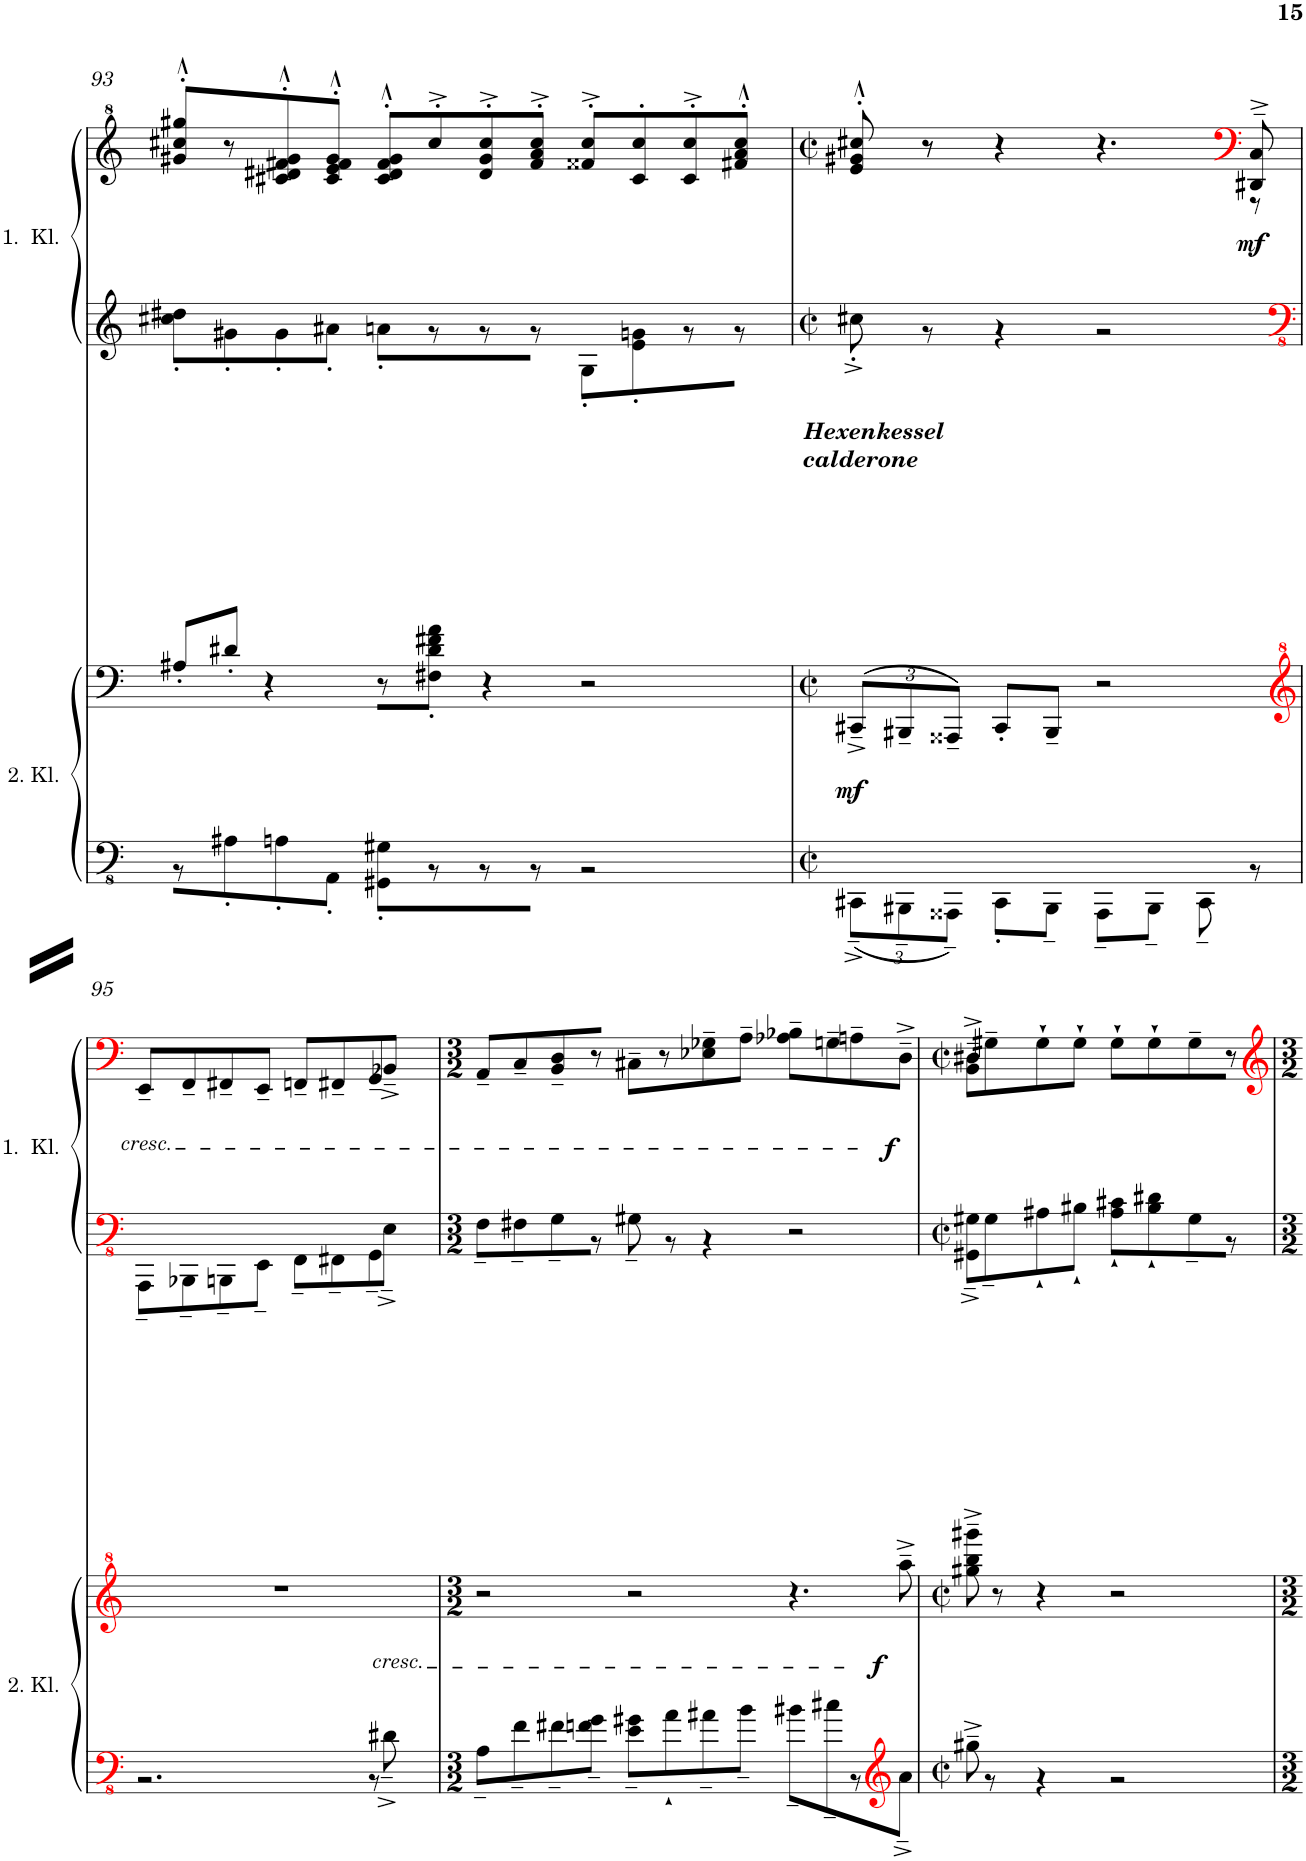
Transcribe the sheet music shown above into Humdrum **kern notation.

**kern	**kern	**dynam	**kern	**kern	**dynam
*part2	*part2	*part2	*part1	*part1	*part1
*staff4	*staff3	*staff3/4	*staff2	*staff1	*staff1/2
*I"2. Kl.	*	*	*I"1. Kl.	*	*
*I'2. Kl.	*	*	*I'1.  Kl.	*	*
!!LO:PB:g=z
*clefFv4	*clefF4	*	*clefG2	*clefG^2	*
*k[]	*k[]	*	*k[]	*k[]	*
*M3/2	*M3/2	*	*M3/2	*M3/2	*
=93	=93	=93	=93	=93	=93
*^	*	*	*^	*^	*
2ryy	8r	8A#X'</L	.	2ryy	8cc#X\' 8dd#X\'L	8gg#X/'>^^ 8ccc#X/'>^^ 8ggg#X/'>^^L	8ryy	.
.	8AA#X'\	8d#X'</J	.	.	8g#X'\	8r	1ryy	.
.	8AAn'\	4r	.	.	8g#'\	8cc#X/'>^^ 8dd#X/'>^^ 8ff#X/'>^^ 8gg#/'>^^	.	.
.	8AAA'\J	.	.	.	8a#X'\J	8cc#/'>^^ 8ee/'>^^ 8ff#/'>^^ 8gg#/'>^^J	.	.
2ryy	8GGG#X\' 8GG#X\'L	8r	.	2ryy	8an'\L	8cc#/'>^^ 8dd#/'>^^ 8ff#/'>^^ 8gg#/'>^^L	.	.
.	8r	8F#X\'< 8d#\'< 8f#X\'< 8a\'<J	.	.	8r	8ccc#'>^>/	.	.
.	8r	4r	.	.	8r	8dd#/'>^> 8gg#/'>^> 8ccc#/'>^>	.	.
.	8r	.	.	.	8r	8ff#/'>^> 8aa/'>^> 8ccc#/'>^>J	.	.
2ryy	2r	2r	.	2ryy	8G'\L	8ff##X/'>^> 8ccc#/'>^>L	.	.
.	.	.	.	.	8e\' 8gn\'	8cc#/'> 8ccc#/'>	8ryy	.
.	.	.	.	.	8r	8cc#/'>^> 8ccc#/'>^>	8ryy	.
.	.	.	.	.	8r	8ff#X/'>^^ 8aa/'>^^ 8ccc#/'>^^J	8ryy	.
=94	=94	=94	=94	=94	=94	=94	=94	=94
*M2/2	*	*M2/2	*	*M2/2	*	*M2/2	*	*
*met(c|)	*	*met(c|)	*	*met(c|)	*	*met(c|)	*	*
*	*Xbrackettup	*Xbrackettup	*	*	*	*	*	*
!	!	!	!	!LO:TX:b:Bi:t=Hexenkessel	!	!	!	!
!	!	!	!	!LO:TX:b:t=calderone	!	!	!	!
!	!	!	!LO:DY:b	!	!	!	!	!
1ryy	12CCC#X~^\L	(>12CC#X~<^/L	mf	1ryy	8cc#X'^\	8ee/'>^^ 8gg#X/'>^^ 8ccc#X/'>^^	8ryy	.
.	12BBBB#X~\	12BBB#X~</	.	.	.	.	.	.
.	.	.	.	.	8r	8r	8r	.
.	12AAAA##X~\J	12AAA##X~</J)	.	.	.	.	.	.
.	8CCC#'\L	8CC#'</L	.	.	4r	4r	8ryy	.
.	8BBBB#~\J	8BBB#~</J	.	.	.	.	8ryy	.
.	8AAAA##~\L	2r	.	.	2r	4.r	8ryy	.
.	8BBBB#~\J	.	.	.	.	.	8ryy	.
.	8CCC#~\	.	.	.	.	.	8ryy	.
*	*	*	*	*	*	*clefF4	*	*
!	!	!	!	!	!	!	!	!LO:DY:b
.	8r	.	.	.	.	8DD#X/~^ 8C/~^	8r	mf
*	*	*	*	*v	*v	*	*	*
!!LO:LB:g=z	!!
=95	=95	=95	=95	=95	=95	=95	=95
*	*	*clefG^2	*	*clefFv4	*	*	*
*	*	*	*	*^	*	*	*
*	*	*	*	*	*^	*	*	*
!	!	!	!	!	!	!	!LO:TX:b:i:t=cresc.	!	!
1ryy	2.r	1r	.	1ryy	1ryy	8AAAA~\L	8EE~/L	1ryy	.
.	.	.	.	.	.	8BBBB-X~\	8FF~/	.	.
.	.	.	.	.	.	8BBBBn~\	8FF#X~/	.	.
.	.	.	.	.	.	8EEE~\J	8EE~/J	.	.
.	.	.	.	.	.	8FFF~\L	8FFn~/L	.	.
.	.	.	.	.	.	8FFF#X~\	8FF#X~/	.	.
!	!LO:TX:a:i:t=cresc.	!	!	!	!	!	!	!	!
.	8r	.	.	.	.	8GGG~\	8GG~/	.	.
.	8D#X~^\	.	.	.	.	8EE~^\J	8BB-X~^/J	.	.
=96	=96	=96	=96	=96	=96	=96	=96	=96	=96
*M3/2	*	*M3/2	*	*M3/2	*	*	*M3/2	*	*
1ryy	8AA~\L	2r	.	2ryy	1ryy	8FF~\L	8AA~/L	1.ryy	.
.	8F~\	.	.	.	.	8FF#X~\	8C~/	.	.
.	8F#X~\	.	.	.	.	8GG~\	8BB/~ 8D/~	.	.
.	8Fn\~ 8G\~J	.	.	.	.	8r	8r	.	.
.	8E\~ 8G#X\~L	2r	.	2ryy	.	8GG#X~\	8C#X~\L	.	.
.	8A`\	.	.	.	.	8r	8r	.	.
.	8A#X~\	.	.	.	.	4r	8E-X\~ 8G-X\~	.	.
.	8B~\J	.	.	.	.	.	8A~\J	.	.
2ryy	8B#X~\L	4.r	.	2r	2ryy	2ryy	8A-X\~ 8B-X\~L	.	.
.	8c#X~\	.	.	.	.	.	8Gn~\	.	.
!	!	!	!	!	!	!	!	!	!LO:DY:b
.	8r	.	.	.	.	.	8An~\	.	f
*clefG2	*	*	*	*	*	*	*	*	*
!	!	!	!LO:DY:a=2	!	!	!	!	!	!
.	8a~^\J	8aaa~>^>\	f	.	.	.	8D~^\J	.	.
=97	=97	=97	=97	=97	=97	=97	=97	=97	=97
*M2/2	*	*M2/2	*	*M2/2	*	*	*M2/2	*	*
*met(c|)	*	*met(c|)	*	*met(c|)	*	*	*met(c|)	*	*
2ryy	8gg#X~>^>\	8ggg#X\~^ 8bbb\~^ 8gggg#X\~^	.	1ryy	2ryy	8GGG#X\~^ 8GG#X\~^L	8BB\~^ 8D#X\~^L	1ryy	.
.	8r	8r	.	.	.	8GG#~\	8G#X~\	.	.
.	4r	4r	.	.	.	8AA#X`\	8G#`\	.	.
.	.	.	.	.	.	8BB#X`\J	8G#`\J	.	.
2ryy	2r	2r	.	.	2ryy	8AA#\` 8C#X\`L	8G#`\L	.	.
.	.	.	.	.	.	8BB#\` 8D#X\`	8G#`\	.	.
.	.	.	.	.	.	8GG#~\	8G#~\	.	.
.	.	.	.	.	.	8r	8r	.	.
*	*	*	*	*v	*v	*v	*	*	*
*v	*v	*	*	*	*v	*v	*
=	=	=	=	=	=
*-	*-	*-	*-	*-	*-
